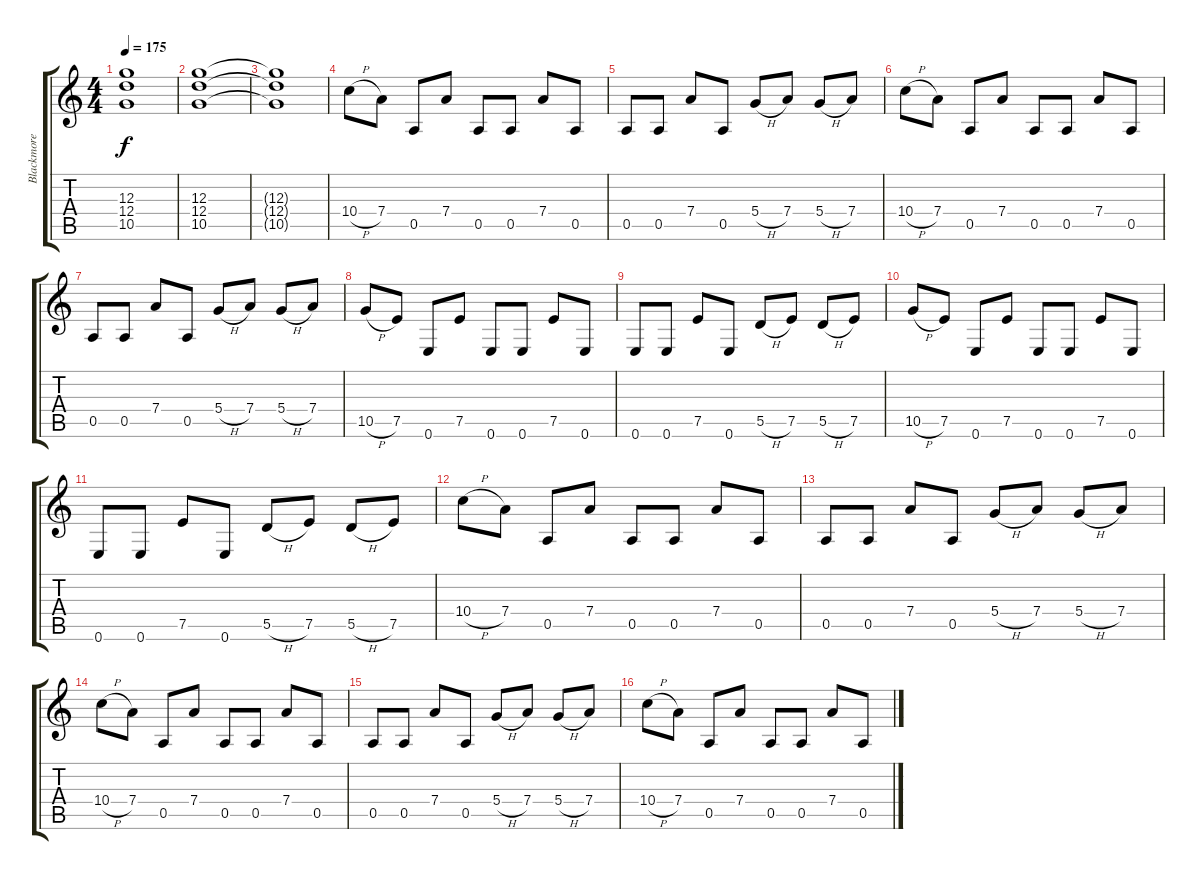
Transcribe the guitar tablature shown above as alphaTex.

\track ("Blackmore" "Blackmore") {instrument distortionguitar}
\staff {score tabs}
\tuning (E4 B3 G3 D3 A2 E2) {hide}
\ts (4 4)
\tempo 175
\clef g2
\ks c
(12.3{t} 12.4{t} 10.5{t}).1{dy f} |
(12.3 12.4 10.5).1 |
(12.3{t} 12.4{t} 10.5{t}).1 |
10.4{h}.8 7.4.8 0.5.8 7.4.8 0.5.8 0.5.8 7.4.8 0.5.8 |
0.5.8 0.5.8 7.4.8 0.5.8 5.4{h}.8 7.4.8 5.4{h}.8 7.4.8 |
10.4{h}.8 7.4.8 0.5.8 7.4.8 0.5.8 0.5.8 7.4.8 0.5.8 |
0.5.8 0.5.8 7.4.8 0.5.8 5.4{h}.8 7.4.8 5.4{h}.8 7.4.8 |
10.5{h}.8 7.5.8 0.6.8 7.5.8 0.6.8 0.6.8 7.5.8 0.6.8 |
0.6.8 0.6.8 7.5.8 0.6.8 5.5{h}.8 7.5.8 5.5{h}.8 7.5.8 |
10.5{h}.8 7.5.8 0.6.8 7.5.8 0.6.8 0.6.8 7.5.8 0.6.8 |
0.6.8 0.6.8 7.5.8 0.6.8 5.5{h}.8 7.5.8 5.5{h}.8 7.5.8 |
10.4{h}.8 7.4.8 0.5.8 7.4.8 0.5.8 0.5.8 7.4.8 0.5.8 |
0.5.8 0.5.8 7.4.8 0.5.8 5.4{h}.8 7.4.8 5.4{h}.8 7.4.8 |
10.4{h}.8 7.4.8 0.5.8 7.4.8 0.5.8 0.5.8 7.4.8 0.5.8 |
0.5.8 0.5.8 7.4.8 0.5.8 5.4{h}.8 7.4.8 5.4{h}.8 7.4.8 |
10.4{h}.8 7.4.8 0.5.8 7.4.8 0.5.8 0.5.8 7.4.8 0.5.8
